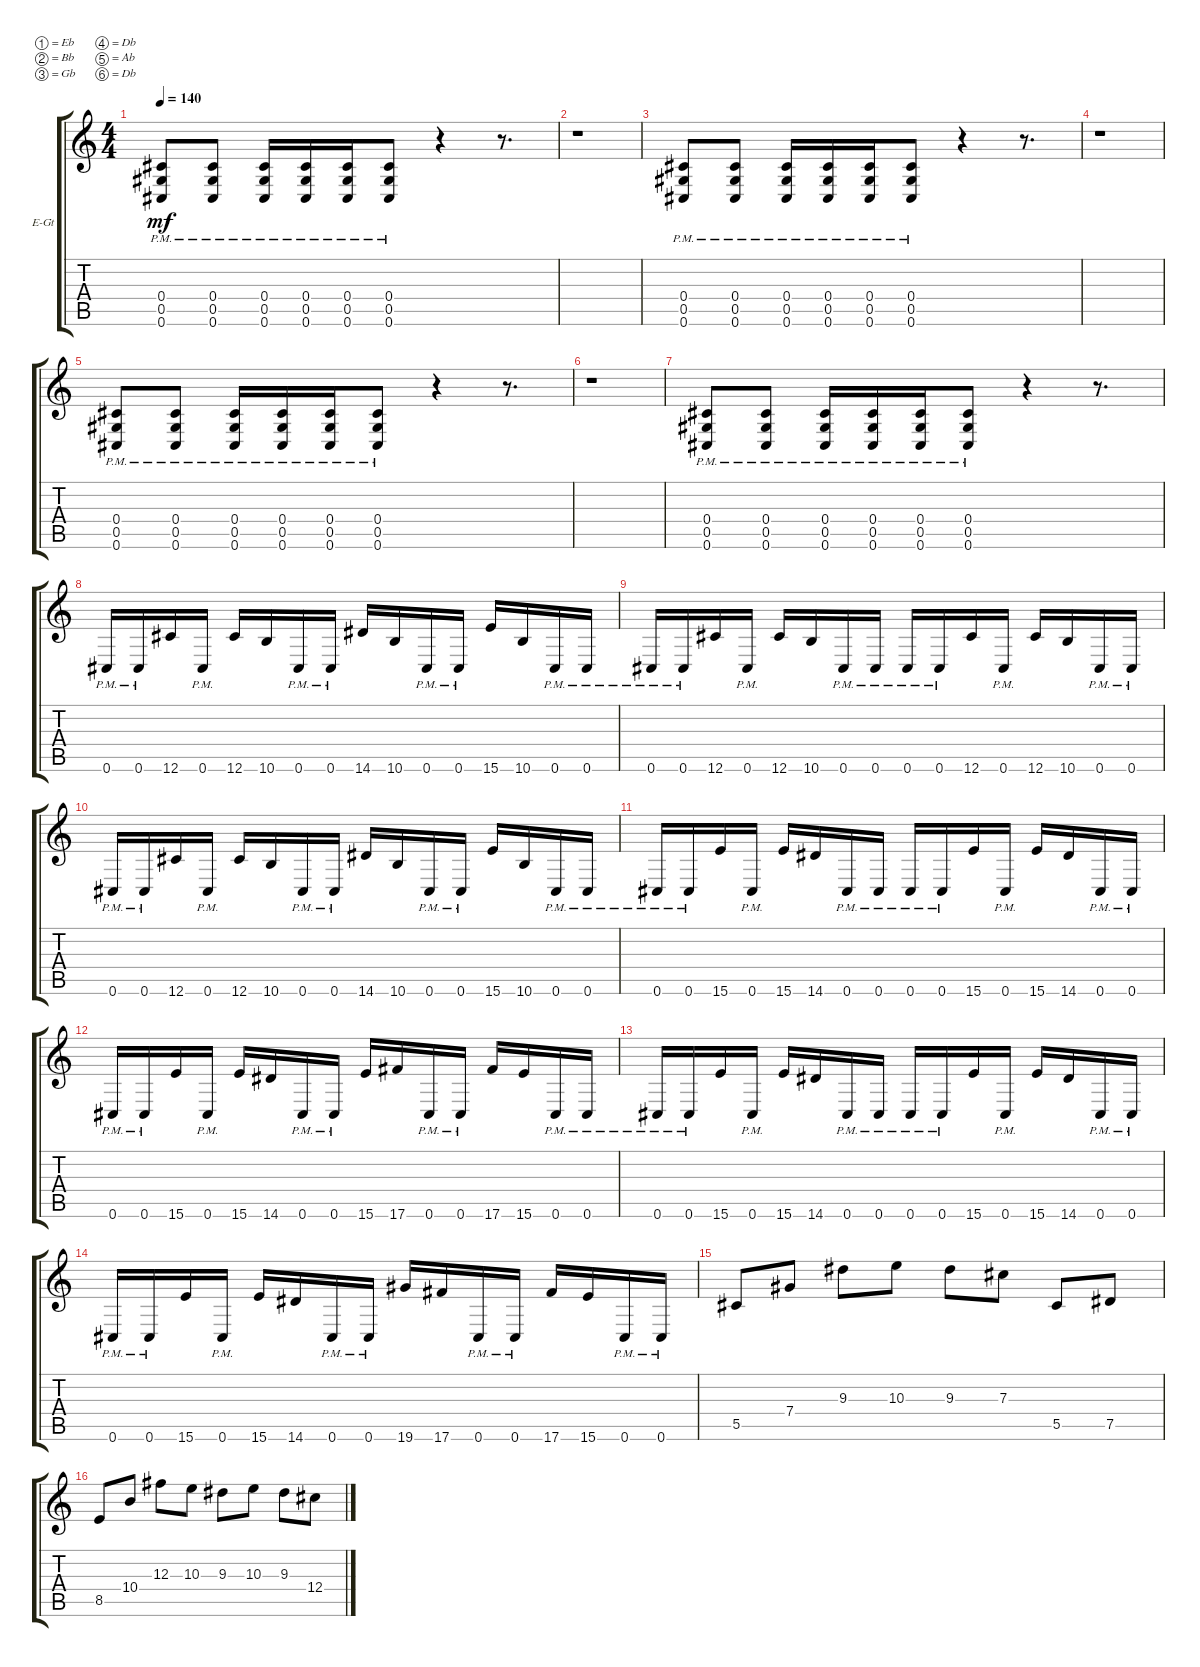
\defaultSystemsLayout 4
\bracketExtendMode groupsimilarinstruments
\firstSystemTrackNameOrientation horizontal
\otherSystemsTrackNameOrientation horizontal
\track ("Electric Guitar" "E-Gt") {instrument distortionguitar}
\staff {score tabs}
\tuning (Eb4 Bb3 Gb3 Db3 Ab2 Db2)
\ts (4 4)
\tempo 140
\clef g2
\ks c
(0.6{pm} 0.5{pm} 0.4{pm}).8{dy mf} (0.6{pm} 0.5{pm} 0.4{pm}).8 (0.6{pm} 0.5{pm} 0.4{pm}).16 (0.4{pm} 0.5{pm} 0.6{pm}).16 (0.4{pm} 0.5{pm} 0.6{pm}).16 (0.6{pm} 0.5{pm} 0.4{pm}).8 r.4 r.8{d} |
r.1 |
(0.6{pm} 0.5{pm} 0.4{pm}).8 (0.6{pm} 0.5{pm} 0.4{pm}).8 (0.6{pm} 0.5{pm} 0.4{pm}).16 (0.4{pm} 0.5{pm} 0.6{pm}).16 (0.4{pm} 0.5{pm} 0.6{pm}).16 (0.6{pm} 0.5{pm} 0.4{pm}).8 r.4 r.8{d} |
r.1 |
(0.6{pm} 0.5{pm} 0.4{pm}).8 (0.6{pm} 0.5{pm} 0.4{pm}).8 (0.6{pm} 0.5{pm} 0.4{pm}).16 (0.4{pm} 0.5{pm} 0.6{pm}).16 (0.4{pm} 0.5{pm} 0.6{pm}).16 (0.6{pm} 0.5{pm} 0.4{pm}).8 r.4 r.8{d} |
r.1 |
(0.6{pm} 0.5{pm} 0.4{pm}).8 (0.6{pm} 0.5{pm} 0.4{pm}).8 (0.6{pm} 0.5{pm} 0.4{pm}).16 (0.4{pm} 0.5{pm} 0.6{pm}).16 (0.4{pm} 0.5{pm} 0.6{pm}).16 (0.6{pm} 0.5{pm} 0.4{pm}).8 r.4 r.8{d} |
0.6{pm}.16 0.6{pm}.16 12.6.16 0.6{pm}.16 12.6.16 10.6.16 0.6{pm}.16 0.6{pm}.16 14.6.16 10.6.16 0.6{pm}.16 0.6{pm}.16 15.6.16 10.6.16 0.6{pm}.16 0.6{pm}.16 |
0.6{pm}.16 0.6{pm}.16 12.6.16 0.6{pm}.16 12.6.16 10.6.16 0.6{pm}.16 0.6{pm}.16 0.6{pm}.16 0.6{pm}.16 12.6.16 0.6{pm}.16 12.6.16 10.6.16 0.6{pm}.16 0.6{pm}.16 |
0.6{pm}.16 0.6{pm}.16 12.6.16 0.6{pm}.16 12.6.16 10.6.16 0.6{pm}.16 0.6{pm}.16 14.6.16 10.6.16 0.6{pm}.16 0.6{pm}.16 15.6.16 10.6.16 0.6{pm}.16 0.6{pm}.16 |
0.6{pm}.16 0.6{pm}.16 15.6.16 0.6{pm}.16 15.6.16 14.6.16 0.6{pm}.16 0.6{pm}.16 0.6{pm}.16 0.6{pm}.16 15.6.16 0.6{pm}.16 15.6.16 14.6.16 0.6{pm}.16 0.6{pm}.16 |
0.6{pm}.16 0.6{pm}.16 15.6.16 0.6{pm}.16 15.6.16 14.6.16 0.6{pm}.16 0.6{pm}.16 15.6.16 17.6.16 0.6{pm}.16 0.6{pm}.16 17.6.16 15.6.16 0.6{pm}.16 0.6{pm}.16 |
0.6{pm}.16 0.6{pm}.16 15.6.16 0.6{pm}.16 15.6.16 14.6.16 0.6{pm}.16 0.6{pm}.16 0.6{pm}.16 0.6{pm}.16 15.6.16 0.6{pm}.16 15.6.16 14.6.16 0.6{pm}.16 0.6{pm}.16 |
0.6{pm}.16 0.6{pm}.16 15.6.16 0.6{pm}.16 15.6.16 14.6.16 0.6{pm}.16 0.6{pm}.16 19.6.16 17.6.16 0.6{pm}.16 0.6{pm}.16 17.6.16 15.6.16 0.6{pm}.16 0.6{pm}.16 |
5.5.8 7.4.8 9.3.8 10.3.8 9.3.8 7.3.8 5.5.8 7.5.8 |
8.5.8 10.4.8 12.3.8 10.3.8 9.3.8 10.3.8 9.3.8 12.4.8
